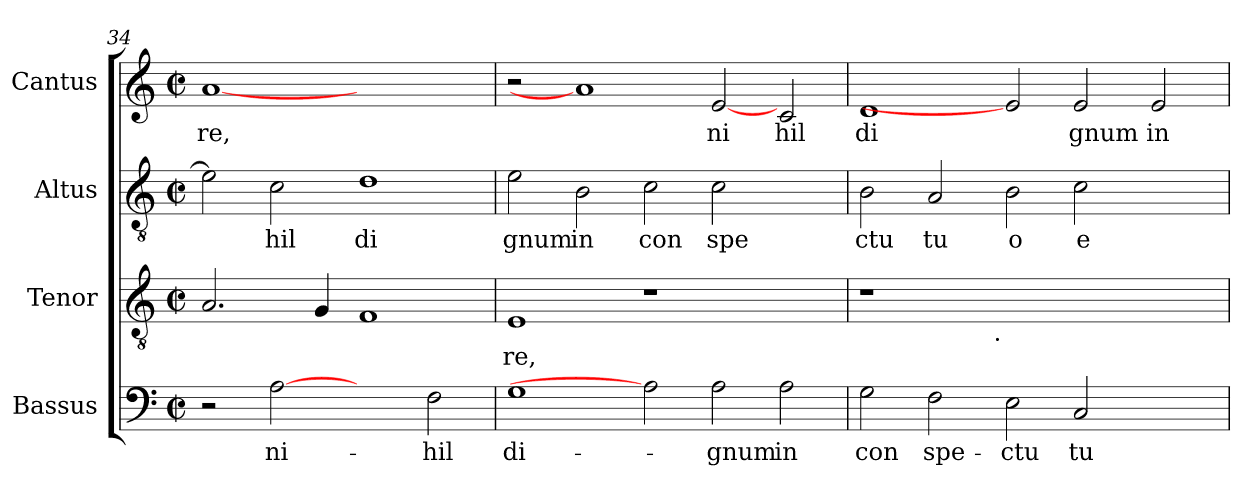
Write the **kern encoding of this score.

**kern	**text	**kern	**text	**kern	**text	**kern	**text
*part4	*part4	*part3	*part3	*part2	*part2	*part1	*part1
*staff4	*staff4	*staff3	*staff3	*staff2	*staff2	*staff1	*staff1
*I"Bassus	*	*I"Tenor	*	*I"Altus	*	*I"Cantus	*
*clefF4	*	*clefGv2	*	*clefGv2	*	*clefG2	*
*M2/2	*	*M2/2	*	*M2/2	*	*M2/2	*
*met(c|)	*	*met(c|)	*	*met(c|)	*	*met(c|)	*
=34	=34	=34	=34	=34	=34	=34	=34
!	!	!	!	!	!	!	!LO:LY:b:cj
2r	.	2.A/	.	2e\]	.	[1a	-re,
!	!LO:LY:b:cj	!	!	!	!LO:LY:b:cj	!	!
[2A	ni-	.	.	2c\	hil	.	.
.	.	4G/	.	.	.	.	.
!	!	!	!	!	!LO:LY:b:cj	!	!
2ryy	.	1F	.	1d	di	1ryy	.
!	!LO:LY:b:cj	!	!	!	!	!	!
2F\	-hil	.	.	.	.	.	.
!!LO:PB:g=z
=35	=35	=35	=35	=35	=35	=35	=35
!	!LO:LY:b:cj	!	!LO:LY:b:cj	!	!LO:LY:b:cj	!	!
1G	di-	1E	re,	2e\	gnum	2r	.
!	!	!	!	!	!LO:LY:b:cj	!	!
.	.	.	.	2B\	in	1a]	.
!	!	!	!	!	!LO:LY:b:cj	!	!
2A]	.	1r	.	2c\	con	.	.
!	!LO:LY:b:cj	!	!	!	!LO:LY:b:cj	!	!LO:LY:b:cj
2A\	-gnum	.	.	2c\	spe	[2e	ni
!	!LO:LY:b:cj	!	!	!	!	!	!LO:LY:b:cj
2A\	in	2ryy	.	2ryy	.	2c/	hil
=36	=36	=36	=36	=36	=36	=36	=36
!	!LO:LY:b:cj	!	!	!	!LO:LY:b:cj	!	!LO:LY:b:cj
*	*	*^	*	*	*	*	*
2G\	con	1r	2ryy	.	2B\	ctu	1d	di
!	!LO:LY:b:cj	!	!	!	!	!LO:LY:b:cj	!	!
2F\	spe-	.	4...ryy	.	2A/	tu	.	.
!	!	!	!LO:TX:b:t=.	!	!	!	!	!
.	.	.	1ryy	.	.	.	.	.
!	!LO:LY:b:cj	!	!	!	!	!LO:LY:b:cj	!	!
2E\	-ctu	1.ryy	.	.	2B\	o	2e]	.
!	!LO:LY:b:cj	!	!	!	!	!LO:LY:b:cj	!	!LO:LY:b:cj
2C/	tu-	.	.	.	2c\	e	2e/	gnum
.	.	.	2ryy	.	.	.	.	.
!	!	!	!	!	!	!	!	!LO:LY:b:cj
2ryy	.	.	.	.	2ryy	.	2e/	in
.	.	.	32ryy	.	.	.	.	.
*	*	*v	*v	*	*	*	*	*
=	=	=	=	=	=	=	=
*-	*-	*-	*-	*-	*-	*-	*-
